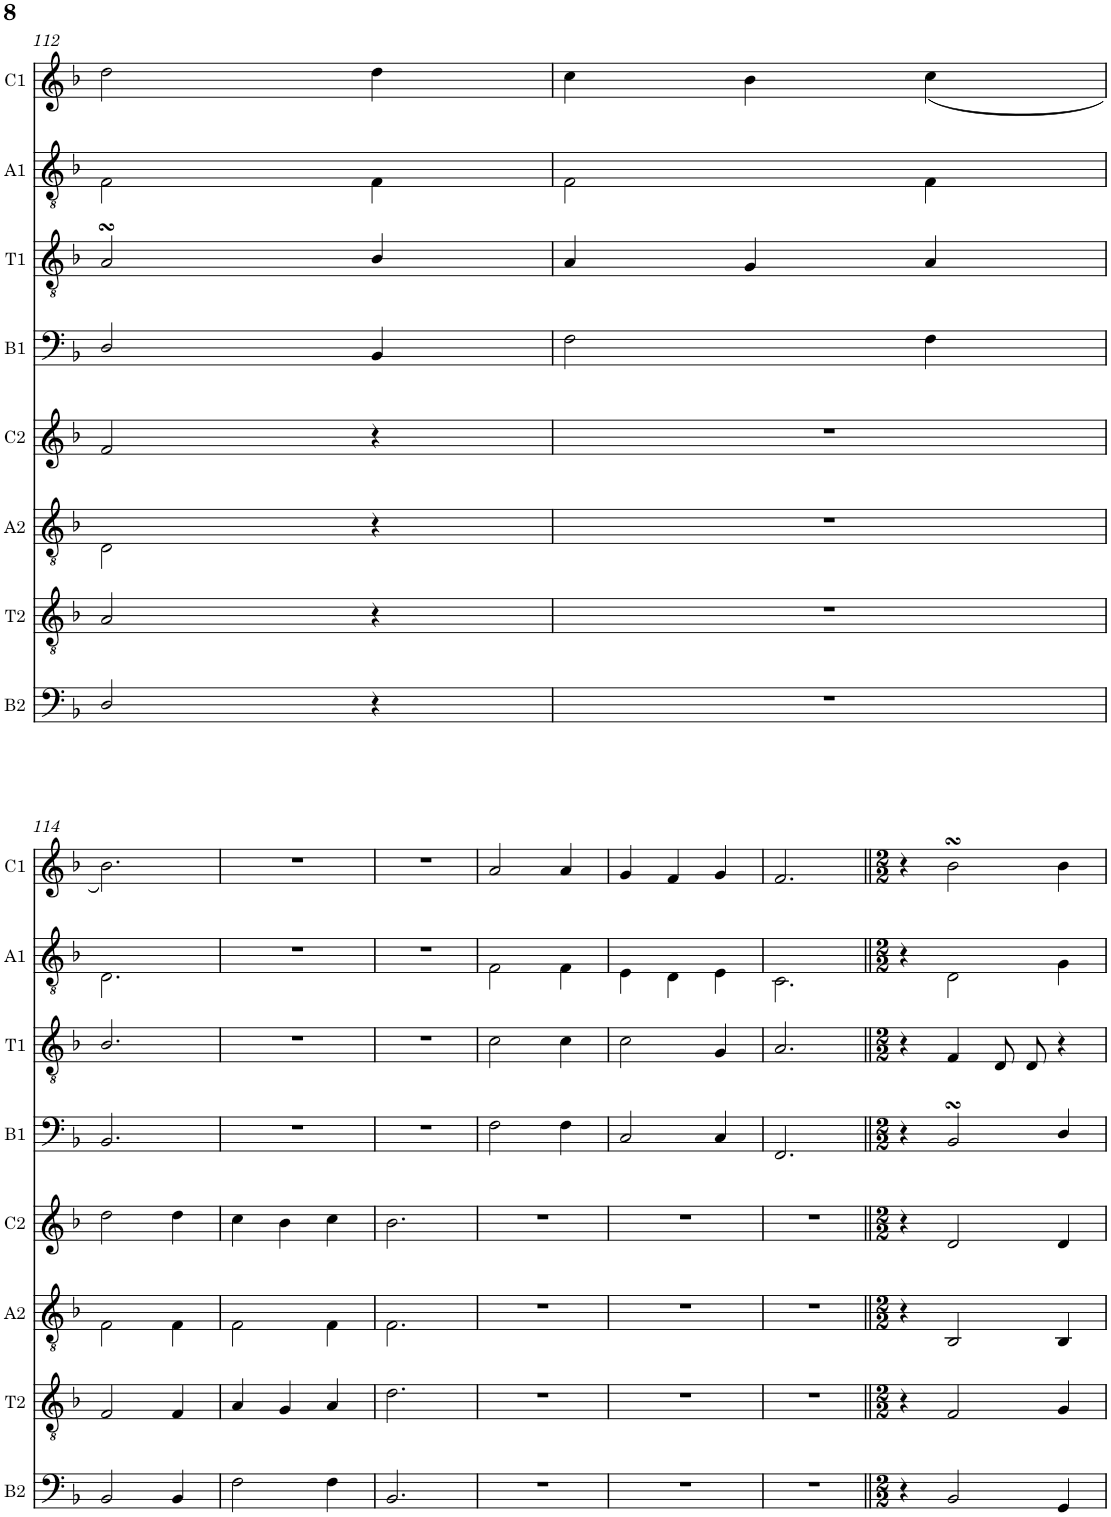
**kern	**kern	**kern	**kern	**kern	**kern	**kern	**kern
*part8	*part7	*part6	*part5	*part4	*part3	*part2	*part1
*staff8	*staff7	*staff6	*staff5	*staff4	*staff3	*staff2	*staff1
*I"Bass 2	*I"Tenor 2	*I"Alto 2	*I"Cantus 2	*I"Bass 1	*I"Tenor 1	*I"Alto 1	*I"Cantus 1
*I'B2	*I'T2	*I'A2	*I'C2	*I'B1	*I'T1	*I'A1	*I'C1
!!LO:PB:g=z
*clefF4	*clefGv2	*clefGv2	*clefG2	*clefF4	*clefGv2	*clefGv2	*clefG2
*k[b-]	*k[b-]	*k[b-]	*k[b-]	*k[b-]	*k[b-]	*k[b-]	*k[b-]
*M3/4	*M3/4	*M3/4	*M3/4	*M3/4	*M3/4	*M3/4	*M3/4
=112	=112	=112	=112	=112	=112	=112	=112
2D/	2A/	2D\	2f/	2D/	2AsSsS/	2F\	2dd\
4r	4r	4r	4r	4BB-/	4B-/	4F\	4dd\
=113	=113	=113	=113	=113	=113	=113	=113
2.r	2.r	2.r	2.r	2F\	4A/	2F\	4cc\
.	.	.	.	.	4G/	.	4b-\
.	.	.	.	4F\	4A/	4F\	(<4cc\
!!LO:LB:g=z
=114	=114	=114	=114	=114	=114	=114	=114
2BB-/	2F/	2F\	2dd\	2.BB-/	2.B-/	2.D\	2.b-\)
4BB-/	4F/	4F\	4dd\	.	.	.	.
=115	=115	=115	=115	=115	=115	=115	=115
2F\	4A/	2F\	4cc\	2.r	2.r	2.r	2.r
.	4G/	.	4b-\	.	.	.	.
4F\	4A/	4F\	4cc\	.	.	.	.
=116	=116	=116	=116	=116	=116	=116	=116
2.BB-/	2.d\	2.F\	2.b-\	2.r	2.r	2.r	2.r
=117	=117	=117	=117	=117	=117	=117	=117
2.r	2.r	2.r	2.r	2F\	2c\	2F\	2a/
.	.	.	.	4F\	4c\	4F\	4a/
=118	=118	=118	=118	=118	=118	=118	=118
2.r	2.r	2.r	2.r	2C/	2c\	4E\	4g/
.	.	.	.	.	.	4D\	4f/
.	.	.	.	4C/	4G/	4E\	4g/
=119	=119	=119	=119	=119	=119	=119	=119
2.r	2.r	2.r	2.r	2.FF/	2.A/	2.C\	2.f/
=120||	=120||	=120||	=120||	=120||	=120||	=120||	=120||
*M2/2	*M2/2	*M2/2	*M2/2	*M2/2	*M2/2	*M2/2	*M2/2
4r	4r	4r	4r	4r	4r	4r	4r
2BB-/	2F/	2BB-/	2d/	2BB-sSSs/	4F/	2D\	2b-sSSs\
.	.	.	.	.	8D/L	.	.
.	.	.	.	.	8D/J	.	.
4GG/	4G/	4BB-/	4d/	4D/	4r	4G\	4b-\
=	=	=	=	=	=	=	=
*-	*-	*-	*-	*-	*-	*-	*-
